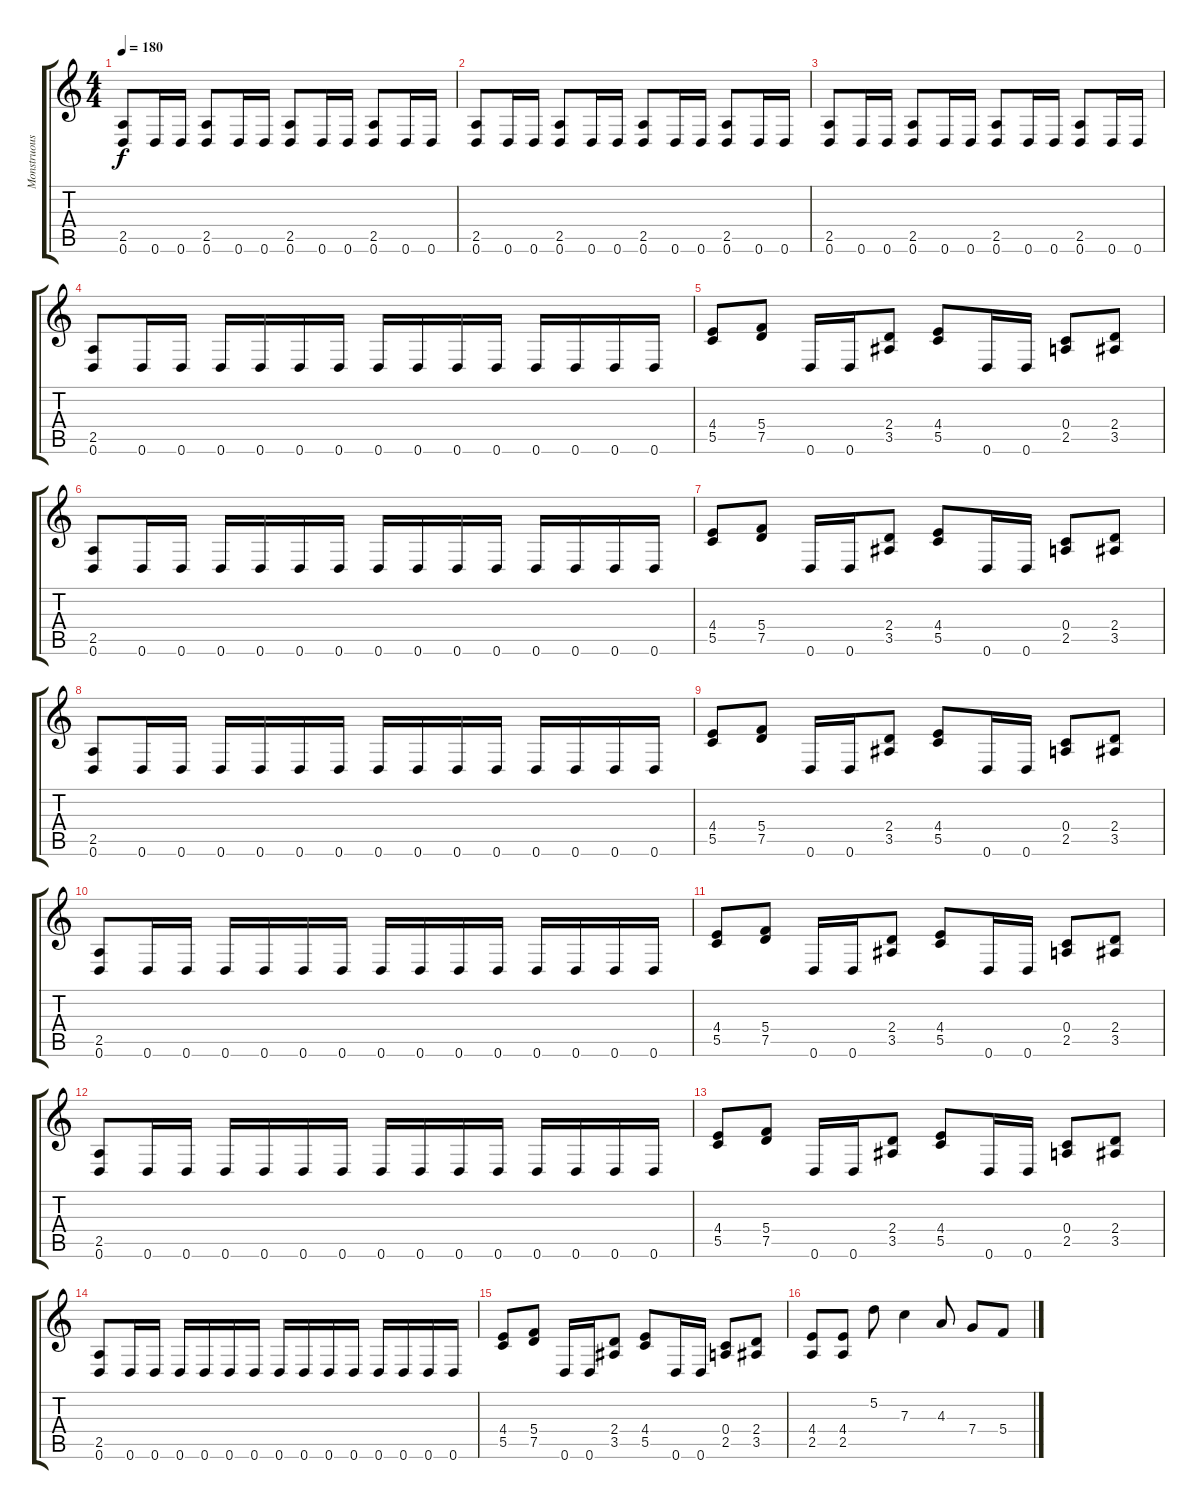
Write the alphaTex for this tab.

\track ("Monstruous Chords" "Monstruous") {instrument distortionguitar}
\staff {score tabs}
\tuning (D4 A3 F3 C3 G2 D2) {hide}
\ts (4 4)
\tempo 180
\clef g2
\ks c
(2.5 0.6).8{dy f instrument distortionguitar} 0.6.16 0.6.16 (2.5 0.6).8 0.6.16 0.6.16 (2.5 0.6).8 0.6.16 0.6.16 (2.5 0.6).8 0.6.16 0.6.16 |
(2.5 0.6).8 0.6.16 0.6.16 (2.5 0.6).8 0.6.16 0.6.16 (2.5 0.6).8 0.6.16 0.6.16 (2.5 0.6).8 0.6.16 0.6.16 |
(2.5 0.6).8 0.6.16 0.6.16 (2.5 0.6).8 0.6.16 0.6.16 (2.5 0.6).8 0.6.16 0.6.16 (2.5 0.6).8 0.6.16 0.6.16 |
(2.5 0.6).8 0.6.16 0.6.16 0.6.16 0.6.16 0.6.16 0.6.16 0.6.16 0.6.16 0.6.16 0.6.16 0.6.16 0.6.16 0.6.16 0.6.16 |
(4.4 5.5).8 (5.4 7.5).8 0.6.16 0.6.16 (2.4 3.5).8 (4.4 5.5).8 0.6.16 0.6.16 (0.4 2.5).8 (2.4 3.5).8 |
(2.5 0.6).8 0.6.16 0.6.16 0.6.16 0.6.16 0.6.16 0.6.16 0.6.16 0.6.16 0.6.16 0.6.16 0.6.16 0.6.16 0.6.16 0.6.16 |
(4.4 5.5).8 (5.4 7.5).8 0.6.16 0.6.16 (2.4 3.5).8 (4.4 5.5).8 0.6.16 0.6.16 (0.4 2.5).8 (2.4 3.5).8 |
(2.5 0.6).8 0.6.16 0.6.16 0.6.16 0.6.16 0.6.16 0.6.16 0.6.16 0.6.16 0.6.16 0.6.16 0.6.16 0.6.16 0.6.16 0.6.16 |
(4.4 5.5).8 (5.4 7.5).8 0.6.16 0.6.16 (2.4 3.5).8 (4.4 5.5).8 0.6.16 0.6.16 (0.4 2.5).8 (2.4 3.5).8 |
(2.5 0.6).8 0.6.16 0.6.16 0.6.16 0.6.16 0.6.16 0.6.16 0.6.16 0.6.16 0.6.16 0.6.16 0.6.16 0.6.16 0.6.16 0.6.16 |
(4.4 5.5).8 (5.4 7.5).8 0.6.16 0.6.16 (2.4 3.5).8 (4.4 5.5).8 0.6.16 0.6.16 (0.4 2.5).8 (2.4 3.5).8 |
(2.5 0.6).8 0.6.16 0.6.16 0.6.16 0.6.16 0.6.16 0.6.16 0.6.16 0.6.16 0.6.16 0.6.16 0.6.16 0.6.16 0.6.16 0.6.16 |
(4.4 5.5).8 (5.4 7.5).8 0.6.16 0.6.16 (2.4 3.5).8 (4.4 5.5).8 0.6.16 0.6.16 (0.4 2.5).8 (2.4 3.5).8 |
(2.5 0.6).8 0.6.16 0.6.16 0.6.16 0.6.16 0.6.16 0.6.16 0.6.16 0.6.16 0.6.16 0.6.16 0.6.16 0.6.16 0.6.16 0.6.16 |
(4.4 5.5).8 (5.4 7.5).8 0.6.16 0.6.16 (2.4 3.5).8 (4.4 5.5).8 0.6.16 0.6.16 (0.4 2.5).8 (2.4 3.5).8 |
(4.4 2.5).8 (4.4 2.5).8 5.2.8 7.3.4 4.3.8 7.4.8 5.4.8
